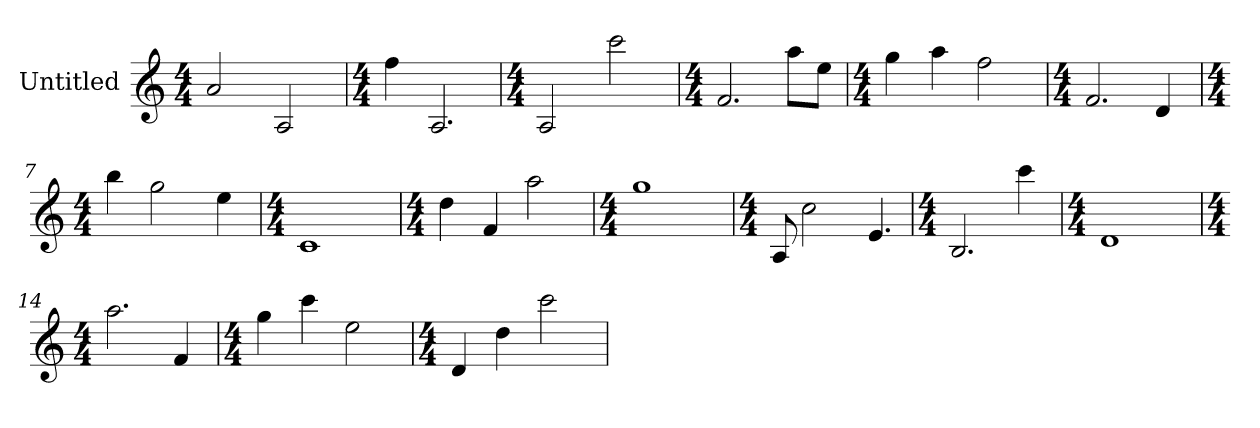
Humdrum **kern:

**kern
*part1
*staff1
*I"Untitled
*k[]
*C:
*M4/4
=1
2a
2A
=2
*k[]
*C:
*M4/4
4ff
!LO:N:vis=2.
2A
=3
*k[]
*C:
*M4/4
2A
2ccc
=4
*k[]
*C:
*M4/4
!LO:N:vis=2.
2f
8aaL
8eeJ
=5
*k[]
*C:
*M4/4
4gg
4aa
2ff
=6
*k[]
*C:
*M4/4
!LO:N:vis=2.
2f
4d
=7
*k[]
*C:
*M4/4
4bb
2gg
4ee
=8
*k[]
*C:
*M4/4
1c
=9
*k[]
*C:
*M4/4
4dd
4f
2aa
=10
*k[]
*C:
*M4/4
1gg
=11
*k[]
*C:
*M4/4
8A
2cc
!LO:N:vis=4.
4e
=12
*k[]
*C:
*M4/4
!LO:N:vis=2.
2B
4ccc
=13
*k[]
*C:
*M4/4
1d
=14
*k[]
*C:
*M4/4
!LO:N:vis=2.
2aa
4f
=15
*k[]
*C:
*M4/4
4gg
4ccc
2ee
=16
*k[]
*C:
*M4/4
4d
4dd
2ccc
=
*-
